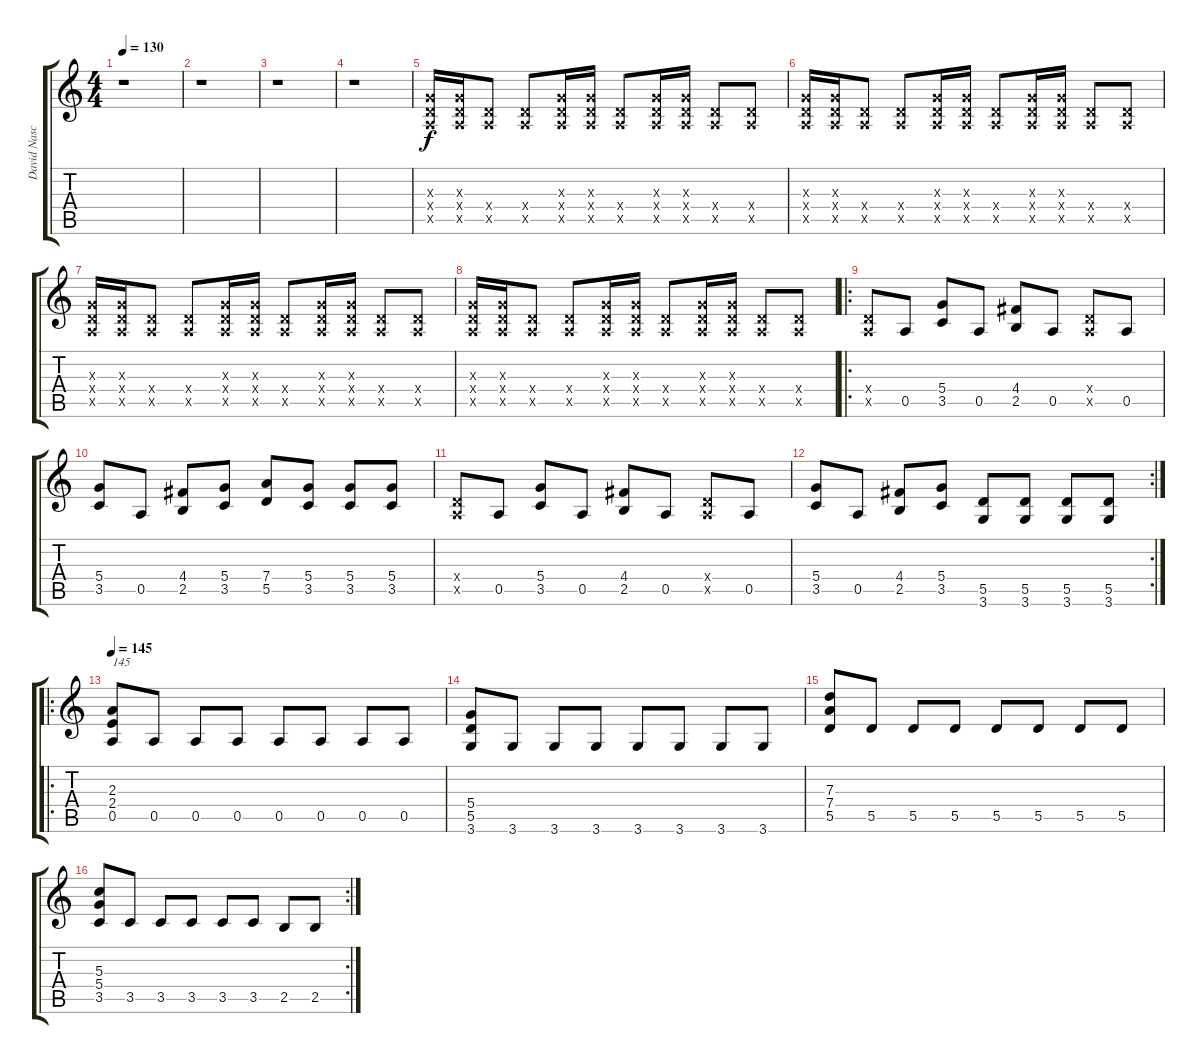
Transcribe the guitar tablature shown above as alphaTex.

\track ("David Nascimento" "David Nasc") {instrument distortionguitar}
\staff {score tabs}
\tuning (E4 B3 G3 D3 A2 E2) {hide}
\ts (4 4)
\tempo 130
\clef g2
\ks c
r.1{dy f} |
r.1 |
r.1 |
r.1 |
(0.3{x} 0.4{x} 0.5{x}).16 (0.3{x} 0.4{x} 0.5{x}).16 (0.4{x} 0.5{x}).8 (0.4{x} 0.5{x}).8 (0.3{x} 0.4{x} 0.5{x}).16 (0.3{x} 0.4{x} 0.5{x}).16 (0.4{x} 0.5{x}).8 (0.3{x} 0.4{x} 0.5{x}).16 (0.3{x} 0.4{x} 0.5{x}).16 (0.4{x} 0.5{x}).8 (0.4{x} 0.5{x}).8 |
(0.3{x} 0.4{x} 0.5{x}).16 (0.3{x} 0.4{x} 0.5{x}).16 (0.4{x} 0.5{x}).8 (0.4{x} 0.5{x}).8 (0.3{x} 0.4{x} 0.5{x}).16 (0.3{x} 0.4{x} 0.5{x}).16 (0.4{x} 0.5{x}).8 (0.3{x} 0.4{x} 0.5{x}).16 (0.3{x} 0.4{x} 0.5{x}).16 (0.4{x} 0.5{x}).8 (0.4{x} 0.5{x}).8 |
(0.3{x} 0.4{x} 0.5{x}).16 (0.3{x} 0.4{x} 0.5{x}).16 (0.4{x} 0.5{x}).8 (0.4{x} 0.5{x}).8 (0.3{x} 0.4{x} 0.5{x}).16 (0.3{x} 0.4{x} 0.5{x}).16 (0.4{x} 0.5{x}).8 (0.3{x} 0.4{x} 0.5{x}).16 (0.3{x} 0.4{x} 0.5{x}).16 (0.4{x} 0.5{x}).8 (0.4{x} 0.5{x}).8 |
(0.3{x} 0.4{x} 0.5{x}).16 (0.3{x} 0.4{x} 0.5{x}).16 (0.4{x} 0.5{x}).8 (0.4{x} 0.5{x}).8 (0.3{x} 0.4{x} 0.5{x}).16 (0.3{x} 0.4{x} 0.5{x}).16 (0.4{x} 0.5{x}).8 (0.3{x} 0.4{x} 0.5{x}).16 (0.3{x} 0.4{x} 0.5{x}).16 (0.4{x} 0.5{x}).8 (0.4{x} 0.5{x}).8 |
\ro
(0.4{x} 0.5{x}).8 0.5.8 (5.4 3.5).8 0.5.8 (4.4 2.5).8 0.5.8 (0.4{x} 0.5{x}).8 0.5.8 |
(5.4 3.5).8 0.5.8 (4.4 2.5).8 (5.4 3.5).8 (7.4 5.5).8 (5.4 3.5).8 (5.4 3.5).8 (5.4 3.5).8 |
(0.4{x} 0.5{x}).8 0.5.8 (5.4 3.5).8 0.5.8 (4.4 2.5).8 0.5.8 (0.4{x} 0.5{x}).8 0.5.8 |
\rc 2
(5.4 3.5).8 0.5.8 (4.4 2.5).8 (5.4 3.5).8 (5.5 3.6).8 (5.5 3.6).8 (5.5 3.6).8 (5.5 3.6).8 |
\ro
\tempo 145
(2.3 2.4 0.5).8{txt "145"} 0.5.8 0.5.8 0.5.8 0.5.8 0.5.8 0.5.8 0.5.8 |
(5.4 5.5 3.6).8 3.6.8 3.6.8 3.6.8 3.6.8 3.6.8 3.6.8 3.6.8 |
(7.3 7.4 5.5).8 5.5.8 5.5.8 5.5.8 5.5.8 5.5.8 5.5.8 5.5.8 |
\rc 2
(5.3 5.4 3.5).8 3.5.8 3.5.8 3.5.8 3.5.8 3.5.8 2.5.8 2.5.8
